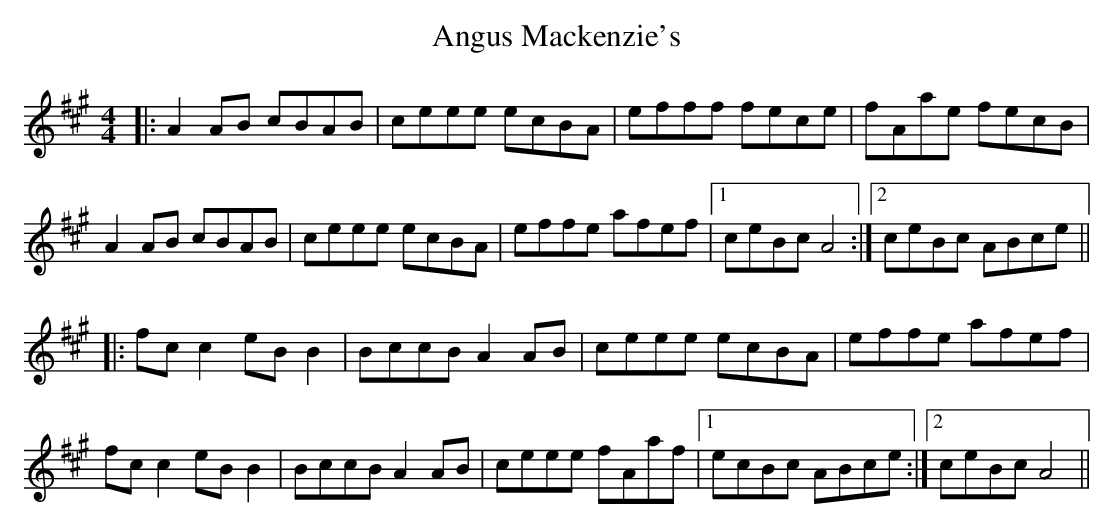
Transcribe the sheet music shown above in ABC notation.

X:1
T: Angus Mackenzie's
M: 4/4
L: 1/8
K: Amaj
|:A2AB cBAB |ceee ecBA |efff fece| fAae fecB|
A2AB cBAB |ceee ecBA |effe afef|1 ceBc A4:|2 ceBc ABce||
|:fcc2 eBB2|BccB A2AB|ceee ecBA|effe afef|
fcc2 eBB2|BccB A2AB|ceee fAaf|1 ecBc ABce:|2 ceBcA4||
